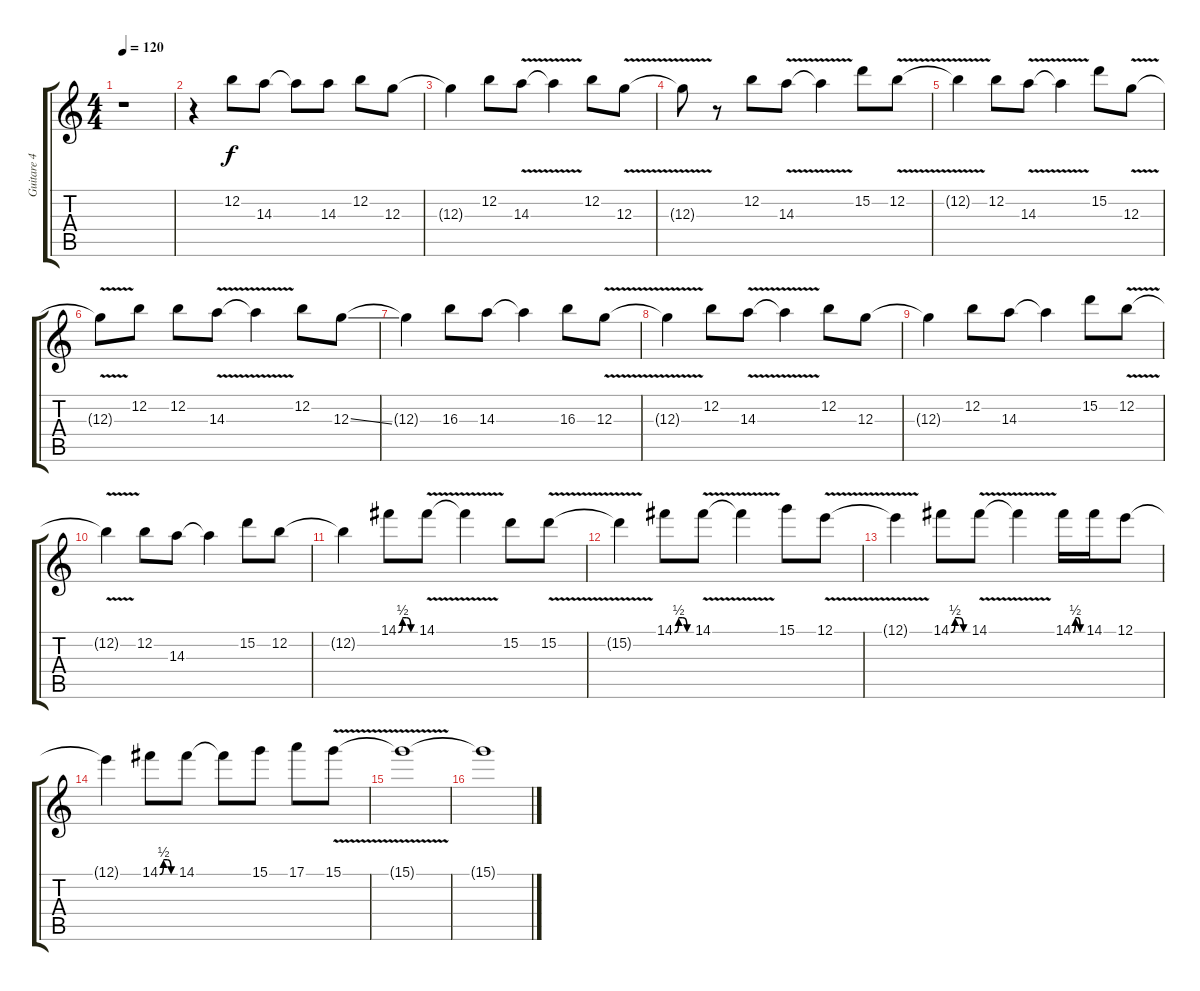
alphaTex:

\track ("Guitare 4" "Guitare 4") {instrument distortionguitar}
\staff {score tabs}
\tuning (E4 B3 G3 D3 A2 E2) {hide}
\ts (4 4)
\tempo 120
\clef g2
\ks c
r.1{dy f} |
r.4 12.2.8 14.3.8 14.3{t}.8 14.3.8 12.2.8 12.3.8 |
12.3{t}.4 12.2.8 14.3{v}.8 14.3{t}.4 12.2.8 12.3{v}.8 |
12.3{t}.8 r.8 12.2.8 14.3{v}.8 14.3{t}.4 15.2.8 12.2{v}.8 |
12.2{t}.4 12.2.8 14.3{v}.8 14.3{t}.4 15.2.8 12.3{v}.8 |
12.3{t}.8 12.2.8 12.2.8 14.3{v}.8 14.3{t}.4 12.2.8 12.3{ss}.8 |
12.3{t}.4 16.3.8 14.3.8 14.3{t}.4 16.3.8 12.3{v}.8 |
12.3{t}.4 12.2.8 14.3{v}.8 14.3{t}.4 12.2.8 12.3.8 |
12.3{t}.4 12.2.8 14.3.8 14.3{t}.4 15.2.8 12.2{v}.8 |
12.2{t}.4 12.2.8 14.3.8 14.3{t}.4 15.2.8 12.2.8 |
12.2{t}.4 14.1{be (custom 0 0 15 2 30 2 45 0 60 0)}.8 14.1{v}.8 14.1{t}.4 15.2.8 15.2{v}.8 |
15.2{t}.4 14.1{be (custom 0 0 15 2 30 2 45 0 60 0)}.8 14.1{v}.8 14.1{t}.4 15.1.8 12.1{v}.8 |
12.1{t}.4 14.1{be (custom 0 0 15 2 30 2 45 0 60 0)}.8 14.1{v}.8 14.1{t}.4 14.1{be (custom 0 0 15 2 30 2 45 0 60 0)}.16 14.1.16 12.1.8 |
12.1{t}.4 14.1{be (custom 0 0 15 2 30 2 45 0 60 0)}.8 14.1.8 14.1{t}.8 15.1.8 17.1.8 15.1{v}.8 |
15.1{t}.1 |
15.1{t}.1
